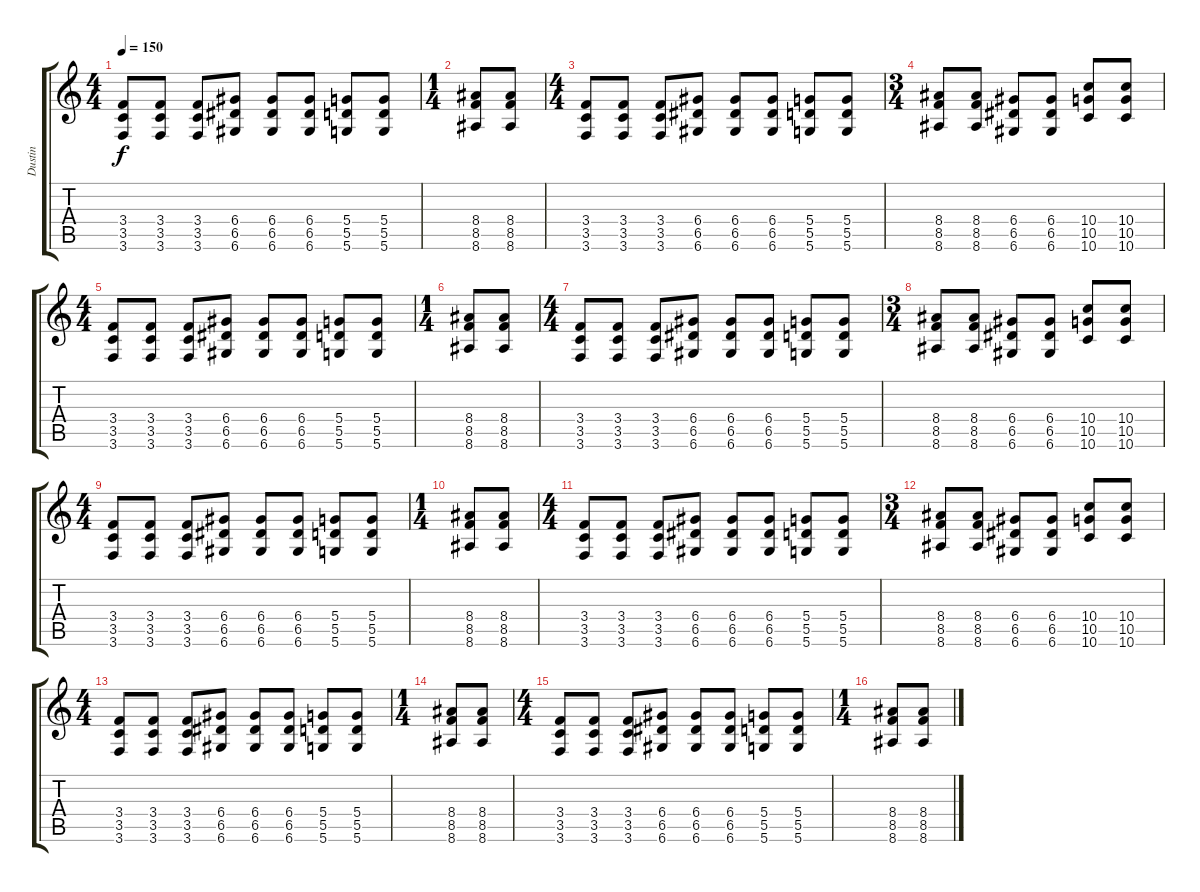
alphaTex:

\track ("Dustin" "Dustin") {instrument electricguitarmuted}
\staff {score tabs}
\tuning (E4 B3 G3 D3 A2 D2) {hide}
\ts (4 4)
\tempo 150
\clef g2
\ks c
(3.4 3.5 3.6).8{dy f instrument distortionguitar} (3.4 3.5 3.6).8 (3.4 3.5 3.6).8 (6.4 6.5 6.6).8 (6.4 6.5 6.6).8 (6.4 6.5 6.6).8 (5.4 5.5 5.6).8 (5.4 5.5 5.6).8 |
\ts (1 4)
(8.4 8.5 8.6).8 (8.4 8.5 8.6).8 |
\ts (4 4)
(3.4 3.5 3.6).8{instrument distortionguitar} (3.4 3.5 3.6).8 (3.4 3.5 3.6).8 (6.4 6.5 6.6).8 (6.4 6.5 6.6).8 (6.4 6.5 6.6).8 (5.4 5.5 5.6).8 (5.4 5.5 5.6).8 |
\ts (3 4)
(8.4 8.5 8.6).8 (8.4 8.5 8.6).8 (6.4 6.5 6.6).8 (6.4 6.5 6.6).8 (10.4 10.5 10.6).8 (10.4 10.5 10.6).8 |
\ts (4 4)
(3.4 3.5 3.6).8{instrument distortionguitar} (3.4 3.5 3.6).8 (3.4 3.5 3.6).8 (6.4 6.5 6.6).8 (6.4 6.5 6.6).8 (6.4 6.5 6.6).8 (5.4 5.5 5.6).8 (5.4 5.5 5.6).8 |
\ts (1 4)
(8.4 8.5 8.6).8 (8.4 8.5 8.6).8 |
\ts (4 4)
(3.4 3.5 3.6).8{instrument distortionguitar} (3.4 3.5 3.6).8 (3.4 3.5 3.6).8 (6.4 6.5 6.6).8 (6.4 6.5 6.6).8 (6.4 6.5 6.6).8 (5.4 5.5 5.6).8 (5.4 5.5 5.6).8 |
\ts (3 4)
(8.4 8.5 8.6).8 (8.4 8.5 8.6).8 (6.4 6.5 6.6).8 (6.4 6.5 6.6).8 (10.4 10.5 10.6).8 (10.4 10.5 10.6).8 |
\ts (4 4)
(3.4 3.5 3.6).8{instrument distortionguitar} (3.4 3.5 3.6).8 (3.4 3.5 3.6).8 (6.4 6.5 6.6).8 (6.4 6.5 6.6).8 (6.4 6.5 6.6).8 (5.4 5.5 5.6).8 (5.4 5.5 5.6).8 |
\ts (1 4)
(8.4 8.5 8.6).8 (8.4 8.5 8.6).8 |
\ts (4 4)
(3.4 3.5 3.6).8{instrument distortionguitar} (3.4 3.5 3.6).8 (3.4 3.5 3.6).8 (6.4 6.5 6.6).8 (6.4 6.5 6.6).8 (6.4 6.5 6.6).8 (5.4 5.5 5.6).8 (5.4 5.5 5.6).8 |
\ts (3 4)
(8.4 8.5 8.6).8 (8.4 8.5 8.6).8 (6.4 6.5 6.6).8 (6.4 6.5 6.6).8 (10.4 10.5 10.6).8 (10.4 10.5 10.6).8 |
\ts (4 4)
(3.4 3.5 3.6).8{instrument distortionguitar} (3.4 3.5 3.6).8 (3.4 3.5 3.6).8 (6.4 6.5 6.6).8 (6.4 6.5 6.6).8 (6.4 6.5 6.6).8 (5.4 5.5 5.6).8 (5.4 5.5 5.6).8 |
\ts (1 4)
(8.4 8.5 8.6).8 (8.4 8.5 8.6).8 |
\ts (4 4)
(3.4 3.5 3.6).8{instrument distortionguitar} (3.4 3.5 3.6).8 (3.4 3.5 3.6).8 (6.4 6.5 6.6).8 (6.4 6.5 6.6).8 (6.4 6.5 6.6).8 (5.4 5.5 5.6).8 (5.4 5.5 5.6).8 |
\ts (1 4)
(8.4 8.5 8.6).8 (8.4 8.5 8.6).8
